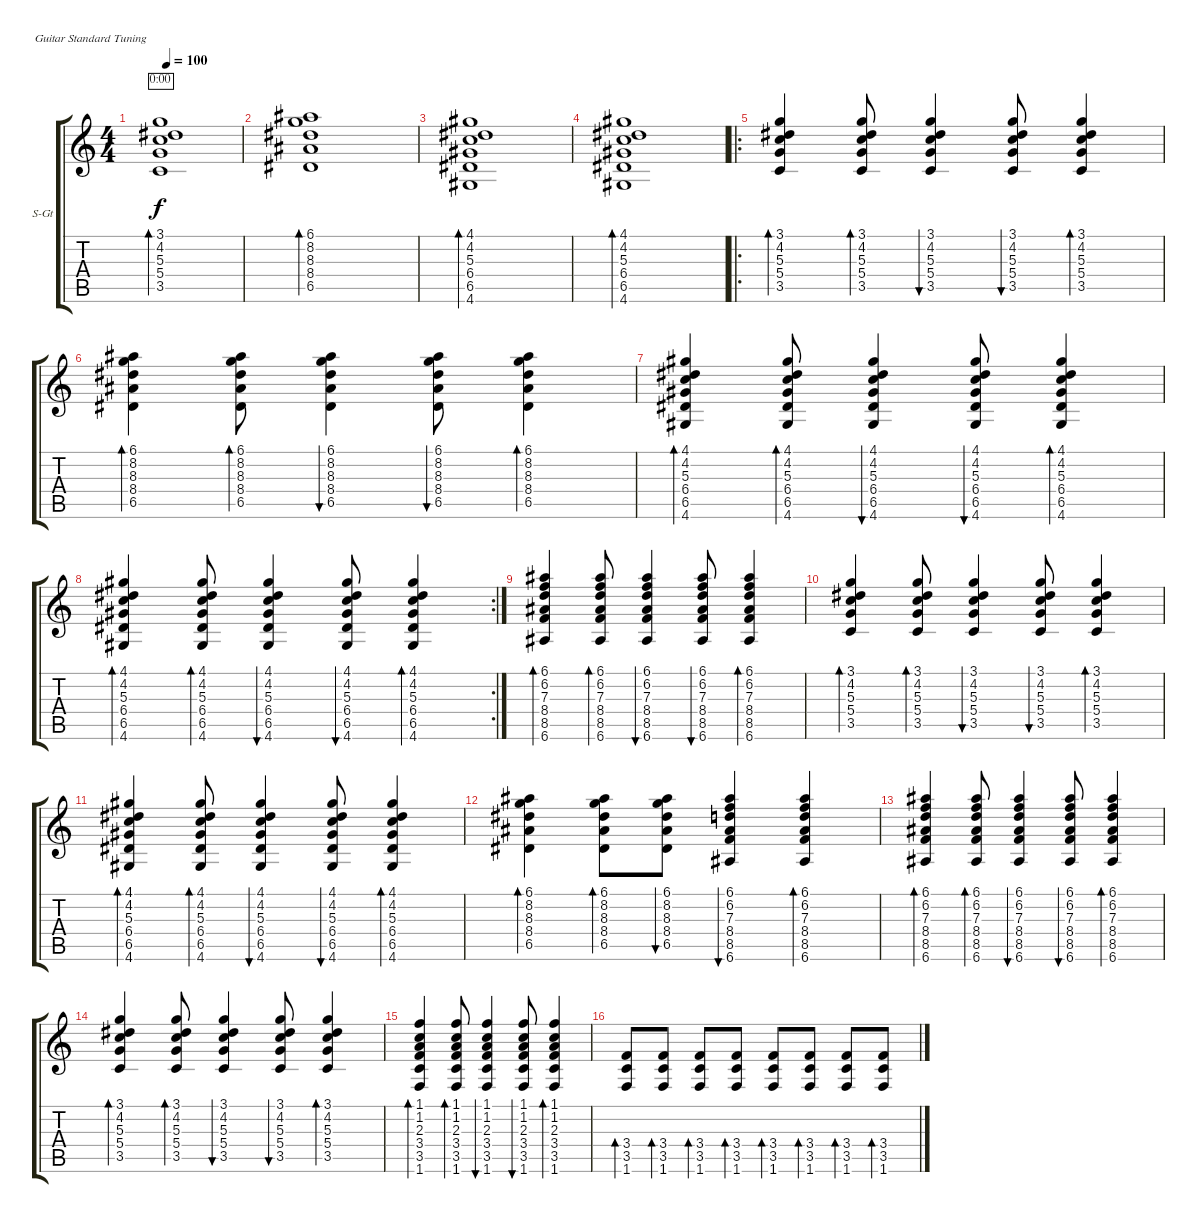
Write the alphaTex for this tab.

\defaultSystemsLayout 4
\bracketExtendMode groupsimilarinstruments
\firstSystemTrackNameOrientation horizontal
\otherSystemsTrackNameOrientation horizontal
\track ("Acoustic One" "S-Gt") {instrument acousticguitarsteel}
\staff {score tabs}
\tuning (E4 B3 G3 D3 A2 E2)
\ts (4 4)
\tempo 100
\clef g2
\ks c
(3.1 4.2 5.3 5.4 3.5).1{bd 240 dy f instrument acousticguitarsteel timer} |
(6.1 8.2 8.3 8.4 6.5).1{bd 240} |
(4.1 4.2 5.3 6.4 6.5 4.6).1{bd 240} |
(4.1 4.2 5.3 6.4 6.5 4.6).1{bd 240} |
\ro
(3.1 4.2 5.3 5.4 3.5).4{bd 30} (3.1 4.2 5.3 5.4 3.5).8{bd 30} (3.1 4.2 5.3 5.4 3.5).4{bu 30} (3.1 4.2 5.3 5.4 3.5).8{bu 30} (3.1 4.2 5.3 5.4 3.5).4{bd 30} |
(6.1 8.2 8.3 8.4 6.5).4{bd 30} (6.1 8.2 8.3 8.4 6.5).8{bd 30} (6.1 8.2 8.3 8.4 6.5).4{bu 30} (6.1 8.2 8.3 8.4 6.5).8{bu 30} (6.1 8.2 8.3 8.4 6.5).4{bd 30} |
(4.1 4.2 5.3 6.4 6.5 4.6).4{bd 30} (4.1 4.2 5.3 6.4 6.5 4.6).8{bd 30} (4.1 4.2 5.3 6.4 6.5 4.6).4{bu 30} (4.1 4.2 5.3 6.4 6.5 4.6).8{bu 30} (4.1 4.2 5.3 6.4 6.5 4.6).4{bd 30} |
\rc 2
(4.1 4.2 5.3 6.4 6.5 4.6).4{bd 30} (4.1 4.2 5.3 6.4 6.5 4.6).8{bd 30} (4.1 4.2 5.3 6.4 6.5 4.6).4{bu 30} (4.1 4.2 5.3 6.4 6.5 4.6).8{bu 30} (4.1 4.2 5.3 6.4 6.5 4.6).4{bd 30} |
(6.1 6.2 7.3 8.4 8.5 6.6).4{bd 30} (6.1 6.2 7.3 8.4 8.5 6.6).8{bd 30} (6.1 6.2 7.3 8.4 8.5 6.6).4{bu 30} (6.1 6.2 7.3 8.4 8.5 6.6).8{bu 30} (6.1 6.2 7.3 8.4 8.5 6.6).4{bd 30} |
(3.1 4.2 5.3 5.4 3.5).4{bd 30} (3.1 4.2 5.3 5.4 3.5).8{bd 30} (3.1 4.2 5.3 5.4 3.5).4{bu 30} (3.1 4.2 5.3 5.4 3.5).8{bu 30} (3.1 4.2 5.3 5.4 3.5).4{bd 30} |
(4.1 4.2 5.3 6.4 6.5 4.6).4{bd 30} (4.1 4.2 5.3 6.4 6.5 4.6).8{bd 30} (4.1 4.2 5.3 6.4 6.5 4.6).4{bu 30} (4.1 4.2 5.3 6.4 6.5 4.6).8{bu 30} (4.1 4.2 5.3 6.4 6.5 4.6).4{bd 30} |
(6.1 8.2 8.3 8.4 6.5).4{bd 30} (6.1 8.2 8.3 8.4 6.5).8{bd 30} (6.1 8.2 8.3 8.4 6.5).8{bu 30} (6.1 6.2 7.3 8.4 8.5 6.6).4{bu 30} (6.1 6.2 7.3 8.4 8.5 6.6).4{bd 30} |
(6.1 6.2 7.3 8.4 8.5 6.6).4{bd 30} (6.1 6.2 7.3 8.4 8.5 6.6).8{bd 30} (6.1 6.2 7.3 8.4 8.5 6.6).4{bu 30} (6.1 6.2 7.3 8.4 8.5 6.6).8{bu 30} (6.1 6.2 7.3 8.4 8.5 6.6).4{bd 30} |
(3.1 4.2 5.3 5.4 3.5).4{bd 30} (3.1 4.2 5.3 5.4 3.5).8{bd 30} (3.1 4.2 5.3 5.4 3.5).4{bu 30} (3.1 4.2 5.3 5.4 3.5).8{bu 30} (3.1 4.2 5.3 5.4 3.5).4{bd 30} |
(1.1 1.2 2.3 3.4 3.5 1.6).4{bd 30} (1.1 1.2 2.3 3.4 3.5 1.6).8{bd 30} (1.1 1.2 2.3 3.4 3.5 1.6).4{bu 30} (1.1 1.2 2.3 3.4 3.5 1.6).8{bu 30} (1.1 1.2 2.3 3.4 3.5 1.6).4{bd 30} |
(3.4 3.5 1.6).8{bd 30} (3.4 3.5 1.6).8{bd 30} (3.4 3.5 1.6).8{bd 30} (3.4 3.5 1.6).8{bd 30} (3.4 3.5 1.6).8{bd 30} (3.4 3.5 1.6).8{bd 30} (3.4 3.5 1.6).8{bd 30} (3.4 3.5 1.6).8{bd 30}
